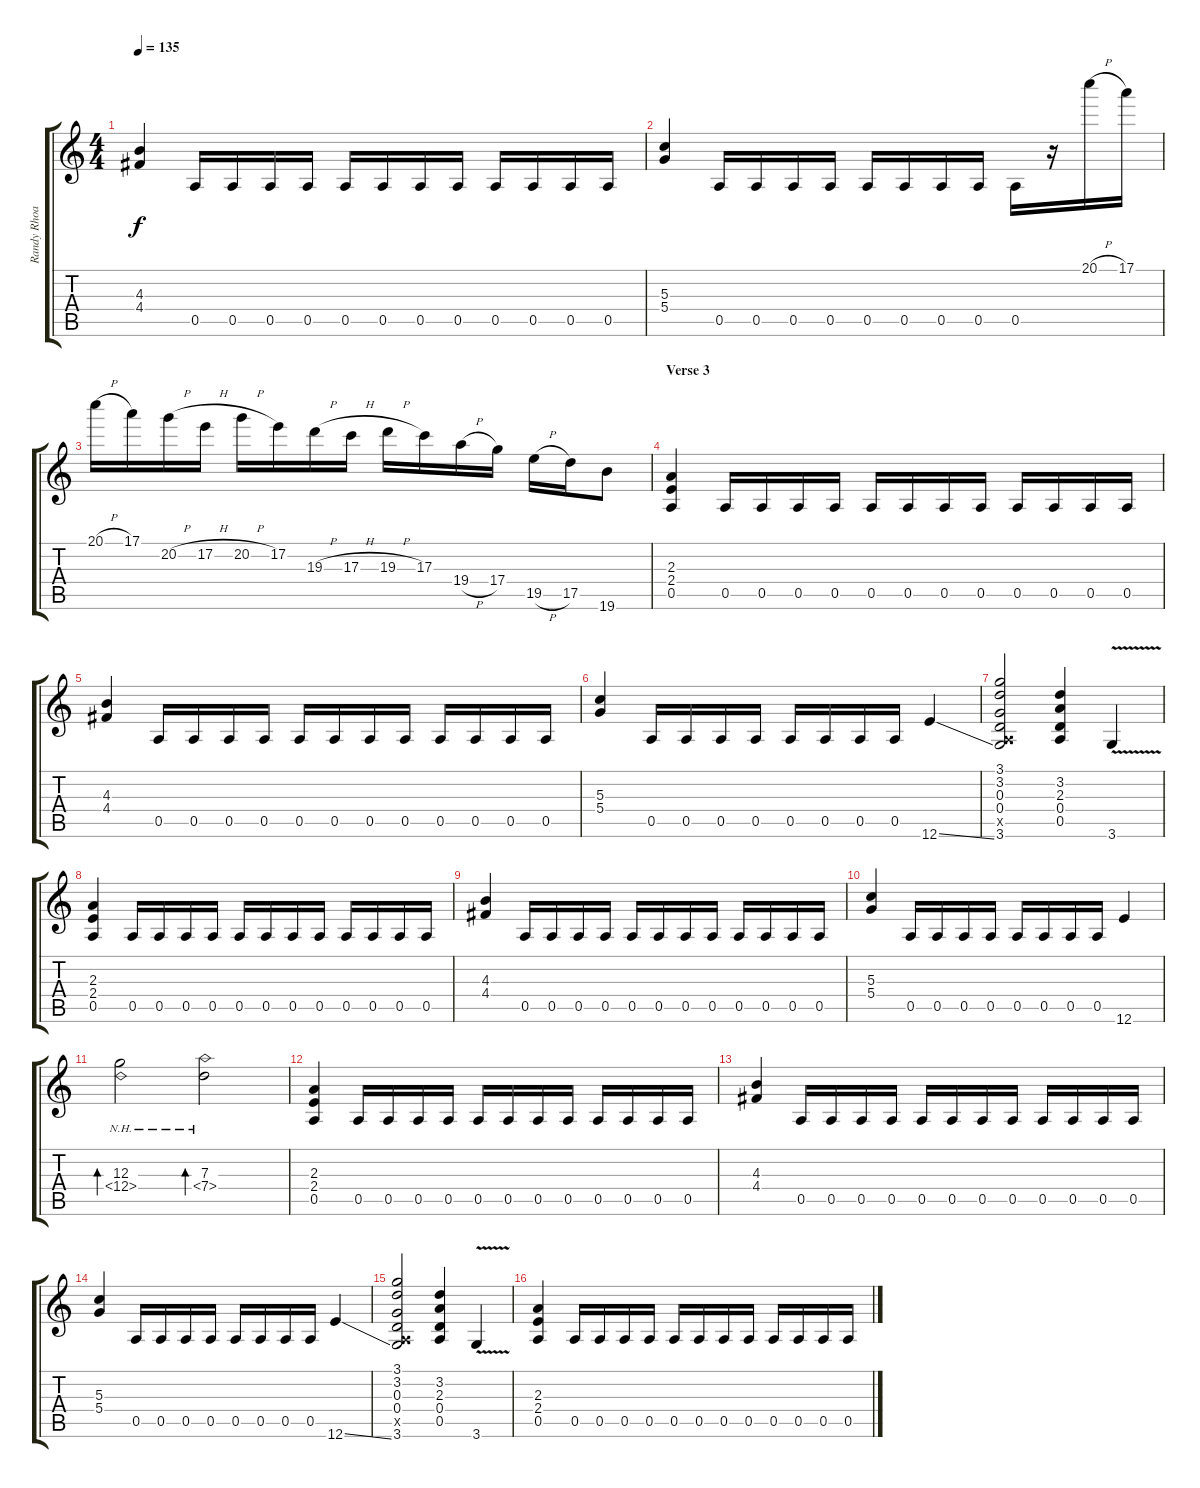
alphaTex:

\track ("Randy Rhoads (Guitar 1)" "Randy Rhoa") {instrument distortionguitar}
\staff {score tabs}
\tuning (E4 B3 G3 D3 A2 E2) {hide}
\ts (4 4)
\tempo 135
\clef g2
\ks c
(4.3 4.4).4{dy f} 0.5.16 0.5.16 0.5.16 0.5.16 0.5.16 0.5.16 0.5.16 0.5.16 0.5.16 0.5.16 0.5.16 0.5.16 |
(5.3 5.4).4 0.5.16 0.5.16 0.5.16 0.5.16 0.5.16 0.5.16 0.5.16 0.5.16 0.5.16 r.16 20.1{h}.16 17.1.16 |
20.1{h}.16 17.1.16 20.2{h}.16 17.2{h}.16 20.2{h}.16 17.2.16 19.3{h}.16 17.3{h}.16 19.3{h}.16 17.3.16 19.4{h}.16 17.4.16 19.5{h}.16 17.5.16 19.6.8 |
\section ("" "Verse 3")
(2.3 2.4 0.5).4 0.5.16 0.5.16 0.5.16 0.5.16 0.5.16 0.5.16 0.5.16 0.5.16 0.5.16 0.5.16 0.5.16 0.5.16 |
(4.3 4.4).4 0.5.16 0.5.16 0.5.16 0.5.16 0.5.16 0.5.16 0.5.16 0.5.16 0.5.16 0.5.16 0.5.16 0.5.16 |
(5.3 5.4).4 0.5.16 0.5.16 0.5.16 0.5.16 0.5.16 0.5.16 0.5.16 0.5.16 12.6{ss}.4 |
(3.1 3.2 0.3 0.4 0.5{x} 3.6).2 (3.2 2.3 0.4 0.5).4 3.6{v}.4 |
(2.3 2.4 0.5).4 0.5.16 0.5.16 0.5.16 0.5.16 0.5.16 0.5.16 0.5.16 0.5.16 0.5.16 0.5.16 0.5.16 0.5.16 |
(4.3 4.4).4 0.5.16 0.5.16 0.5.16 0.5.16 0.5.16 0.5.16 0.5.16 0.5.16 0.5.16 0.5.16 0.5.16 0.5.16 |
(5.3 5.4).4 0.5.16 0.5.16 0.5.16 0.5.16 0.5.16 0.5.16 0.5.16 0.5.16 12.6.4 |
(12.3 12.4{nh}).2{bd 120} (7.3 7.4{nh}).2{bd 120} |
(2.3 2.4 0.5).4 0.5.16 0.5.16 0.5.16 0.5.16 0.5.16 0.5.16 0.5.16 0.5.16 0.5.16 0.5.16 0.5.16 0.5.16 |
(4.3 4.4).4 0.5.16 0.5.16 0.5.16 0.5.16 0.5.16 0.5.16 0.5.16 0.5.16 0.5.16 0.5.16 0.5.16 0.5.16 |
(5.3 5.4).4 0.5.16 0.5.16 0.5.16 0.5.16 0.5.16 0.5.16 0.5.16 0.5.16 12.6{ss}.4 |
(3.1 3.2 0.3 0.4 0.5{x} 3.6).2 (3.2 2.3 0.4 0.5).4 3.6{v}.4 |
(2.3 2.4 0.5).4 0.5.16 0.5.16 0.5.16 0.5.16 0.5.16 0.5.16 0.5.16 0.5.16 0.5.16 0.5.16 0.5.16 0.5.16
